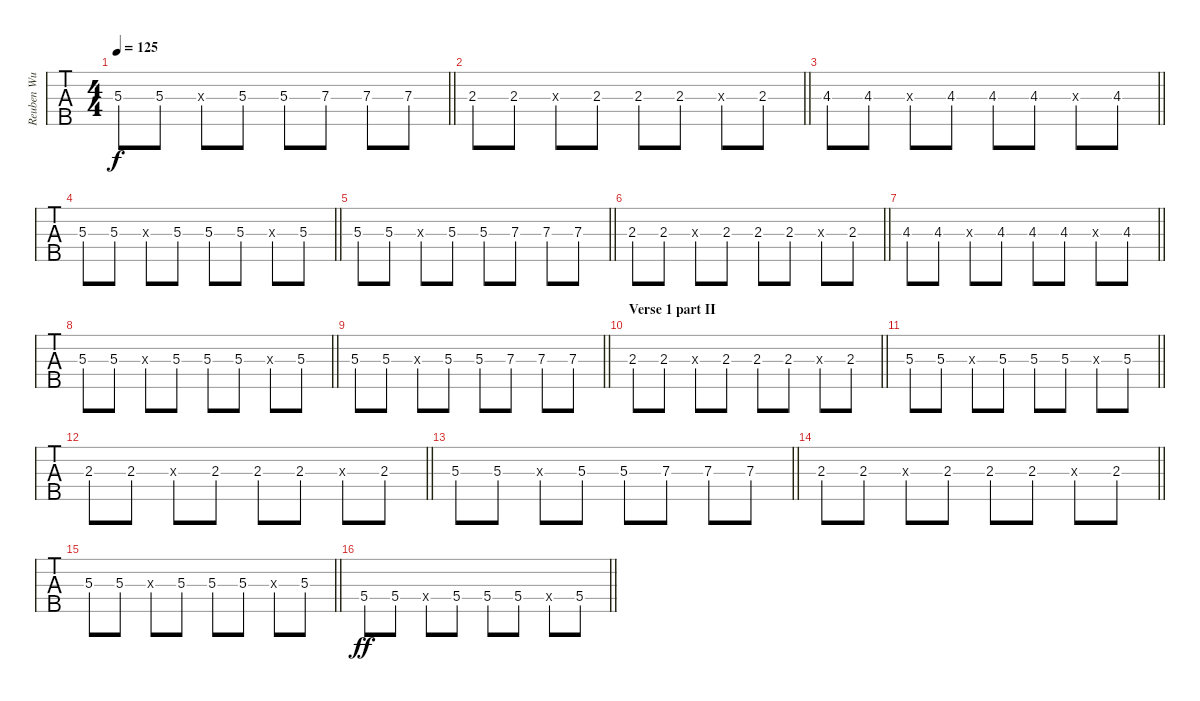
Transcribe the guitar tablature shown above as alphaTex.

\track ("Reuben Wu" "Reuben Wu") {instrument electricbassfinger}
\staff {tabs}
\tuning (G2 D2 A1 E1 B0) {hide}
\ts (4 4)
\tempo 125
\clef f4
\barLineRight lightlight
\ks c
5.3.8{dy f} 5.3.8 5.3{x}.8 5.3.8 5.3.8 7.3.8 7.3.8 7.3.8 |
\barLineRight lightlight
2.3.8 2.3.8 2.3{x}.8 2.3.8 2.3.8 2.3.8 2.3{x}.8 2.3.8 |
\barLineRight lightlight
4.3.8 4.3.8 2.3{x}.8 4.3.8 4.3.8 4.3.8 2.3{x}.8 4.3.8 |
\barLineRight lightlight
5.3.8 5.3.8 5.3{x}.8 5.3.8 5.3.8 5.3.8 5.3{x}.8 5.3.8 |
\barLineRight lightlight
5.3.8 5.3.8 5.3{x}.8 5.3.8 5.3.8 7.3.8 7.3.8 7.3.8 |
\barLineRight lightlight
2.3.8 2.3.8 2.3{x}.8 2.3.8 2.3.8 2.3.8 2.3{x}.8 2.3.8 |
\barLineRight lightlight
4.3.8 4.3.8 2.3{x}.8 4.3.8 4.3.8 4.3.8 2.3{x}.8 4.3.8 |
\barLineRight lightlight
5.3.8 5.3.8 5.3{x}.8 5.3.8 5.3.8 5.3.8 5.3{x}.8 5.3.8 |
\barLineRight lightlight
5.3.8 5.3.8 5.3{x}.8 5.3.8 5.3.8 7.3.8 7.3.8 7.3.8 |
\section ("" "Verse 1 part II")
\barLineRight lightlight
2.3.8 2.3.8 2.3{x}.8 2.3.8 2.3.8 2.3.8 2.3{x}.8 2.3.8 |
\barLineRight lightlight
5.3.8 5.3.8 5.3{x}.8 5.3.8 5.3.8 5.3.8 5.3{x}.8 5.3.8 |
\barLineRight lightlight
2.3.8 2.3.8 2.3{x}.8 2.3.8 2.3.8 2.3.8 2.3{x}.8 2.3.8 |
\barLineRight lightlight
5.3.8 5.3.8 5.3{x}.8 5.3.8 5.3.8 7.3.8 7.3.8 7.3.8 |
\barLineRight lightlight
2.3.8 2.3.8 2.3{x}.8 2.3.8 2.3.8 2.3.8 2.3{x}.8 2.3.8 |
\barLineRight lightlight
5.3.8 5.3.8 5.3{x}.8 5.3.8 5.3.8 5.3.8 5.3{x}.8 5.3.8 |
\barLineRight lightlight
5.4.8{dy ff} 5.4.8 0.4{x}.8 5.4.8 5.4.8 5.4.8 0.4{x}.8 5.4.8
